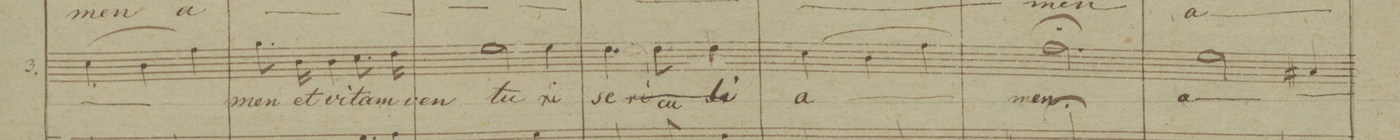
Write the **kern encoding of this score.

**kern	**text	**text	**dynam
*I"3.	*	*	*
*clefC4	*	*	*
*k[b-]	*	*	*
*M3/4	*	*	*
(4B-\	.	a-	.
4A\	.	.	.
4e\)	.	.	.
=182	=182	=182	=182
8.f\	-men	-men	.
16A\	et	et	.
4A\	vi-	-vi-	.
8.B-\	-tam	-tam	.
16c\	ven-	ven-	.
=183	=183	=183	=183
2d\	-tu-	-tu-	.
4d\	-ri	-ri	.
=184	=184	=184	=184
4.c\	se-	se-	.
8c\	-cu-	-cu-	.
4c\	-li	-li	.
=185	=185	=185	=185
(4B-\	a-	a-	.
4A\	.	.	.
4e\)	.	.	.
=186	=186	=186	=186
2.e;\	-men	-men	.
=187	=187	=187	=187
*2\right	*	*	*
2d\	a-	a-	.
4G#X/	.	.	.
=188	=188	=188	=188
*-	*-	*-	*-
